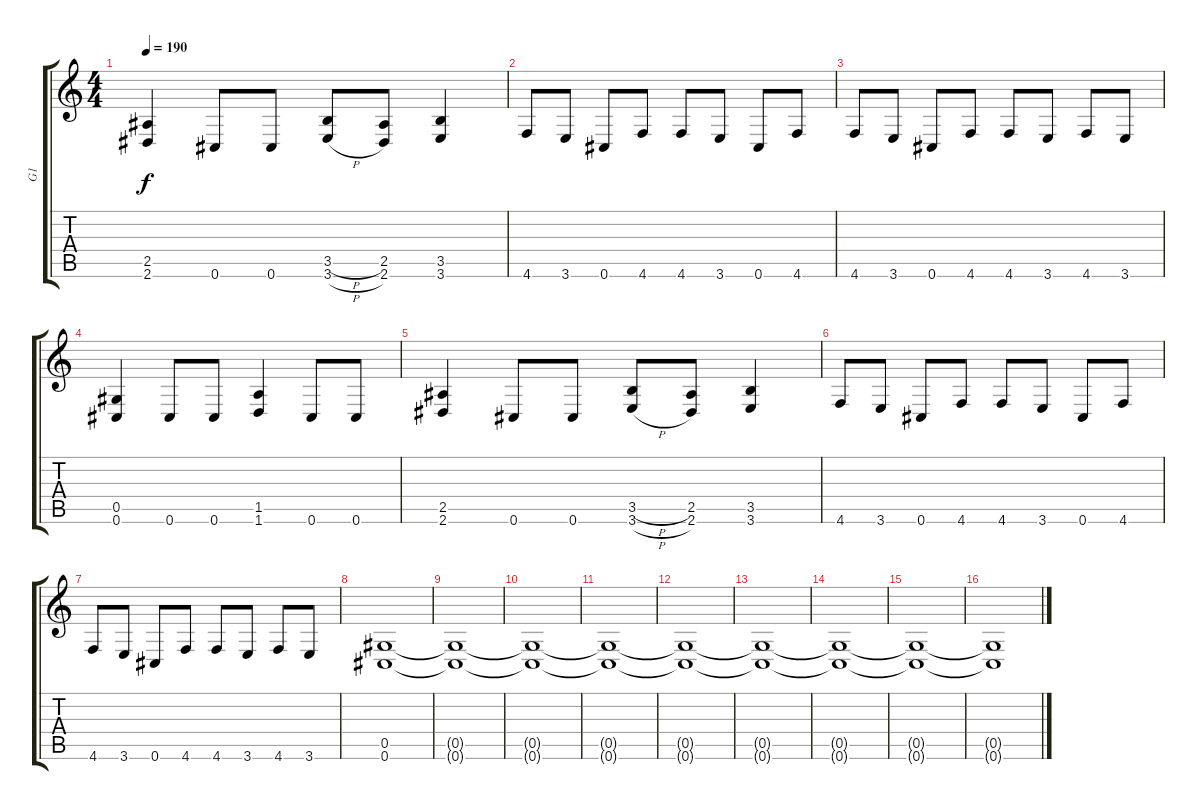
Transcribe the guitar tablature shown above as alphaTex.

\track ("G1" "G1") {instrument distortionguitar}
\staff {score tabs}
\tuning (Eb4 Bb3 Gb3 Db3 Ab2 Db2) {hide}
\ts (4 4)
\tempo 190
\clef g2
\ks c
(2.5 2.6).4{dy f} 0.6.8 0.6.8 (3.5{h} 3.6{h}).8 (2.5 2.6).8 (3.5 3.6).4 |
4.6.8 3.6.8 0.6.8 4.6.8 4.6.8 3.6.8 0.6.8 4.6.8 |
4.6.8 3.6.8 0.6.8 4.6.8 4.6.8 3.6.8 4.6.8 3.6.8 |
(0.5 0.6).4 0.6.8 0.6.8 (1.5 1.6).4 0.6.8 0.6.8 |
(2.5 2.6).4 0.6.8 0.6.8 (3.5{h} 3.6{h}).8 (2.5 2.6).8 (3.5 3.6).4 |
4.6.8 3.6.8 0.6.8 4.6.8 4.6.8 3.6.8 0.6.8 4.6.8 |
4.6.8 3.6.8 0.6.8 4.6.8 4.6.8 3.6.8 4.6.8 3.6.8 |
(0.5 0.6).1 |
(0.5{t} 0.6{t}).1 |
(0.5{t} 0.6{t}).1 |
(0.5{t} 0.6{t}).1 |
(0.5{t} 0.6{t}).1 |
(0.5{t} 0.6{t}).1 |
(0.5{t} 0.6{t}).1 |
(0.5{t} 0.6{t}).1 |
(0.5{t} 0.6{t}).1
